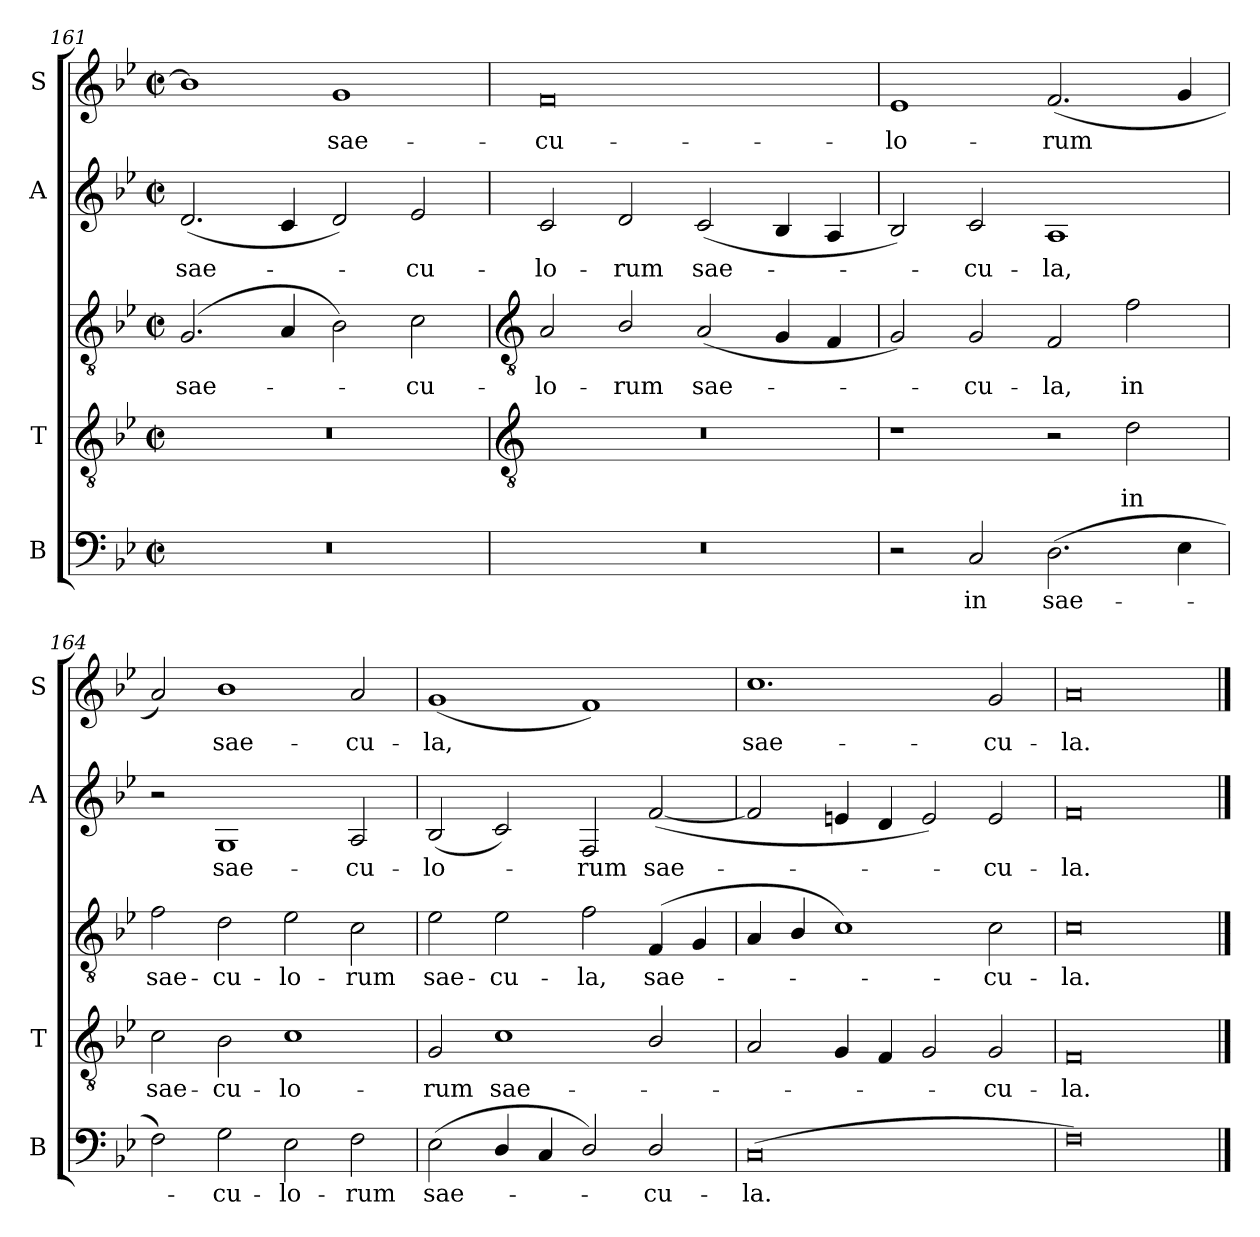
**kern	**text	**kern	**text	**kern	**text	**kern	**text	**kern	**text
*part4	*part4	*part3	*part3	*part3	*part3	*part2	*part2	*part1	*part1
*staff5	*staff5	*staff4	*staff4	*staff3	*staff3	*staff2	*staff2	*staff1	*staff1
*I"B	*	*I"T	*	*	*	*I"A	*	*I"S	*
*I'B	*	*I'T	*	*	*	*I'A	*	*I'S	*
*clefF4	*	*clefGv2	*	*clefGv2	*	*clefG2	*	*clefG2	*
*k[b-e-]	*	*k[b-e-]	*	*k[b-e-]	*	*k[b-e-]	*	*k[b-e-]	*
*B-:	*	*B-:	*	*B-:	*	*B-:	*	*B-:	*
*M4/2	*	*M4/2	*	*M4/2	*	*M4/2	*	*M4/2	*
*met(c|)	*	*met(c|)	*	*met(c|)	*	*met(c|)	*	*met(c|)	*
=161	=161	=161	=161	=161	=161	=161	=161	=161	=161
!	!	!	!	!	!LO:LY:b	!	!LO:LY:b	!	!
0r	.	0r	.	(<2.G	sae-	(<2.d	sae-	1b-]	.
.	.	.	.	4A	.	4c	.	.	.
!	!	!	!	!	!	!	!	!	!LO:LY:b
.	.	.	.	2B-)	.	2d)	.	1g	sae-
!	!	!	!	!	!LO:LY:b	!	!LO:LY:b	!	!
.	.	.	.	2c	cu-	2e-	cu-	.	.
!!LO:LB:g=z
=162	=162	=162	=162	=162	=162	=162	=162	=162	=162
*	*	*clefGv2	*	*clefGv2	*	*	*	*	*
!	!	!	!	!	!LO:LY:b	!	!LO:LY:b	!	!LO:LY:b
0r	.	0r	.	2A	-lo-	2c	-lo-	0f	-cu-
!	!	!	!	!	!LO:LY:b	!	!LO:LY:b	!	!
.	.	.	.	2B-/	-rum	2d	-rum	.	.
!	!	!	!	!	!LO:LY:b	!	!LO:LY:b	!	!
.	.	.	.	(<2A/	sae-	(<2c	sae-	.	.
.	.	.	.	4G	.	4B-	.	.	.
.	.	.	.	4F	.	4A	.	.	.
=163	=163	=163	=163	=163	=163	=163	=163	=163	=163
!	!	!	!	!	!	!	!	!	!LO:LY:b
2r	.	1r	.	2G)	.	2B-)	.	1e-	-lo-
!	!LO:LY:b	!	!	!	!LO:LY:b	!	!LO:LY:b	!	!
2C	in	.	.	2G	cu-	2c	cu-	.	.
!	!LO:LY:b	!	!	!	!LO:LY:b	!	!LO:LY:b	!	!LO:LY:b
(>2.D	sae-	2r	.	2F	-la,	1A	-la,	(<2.f	-rum
!	!	!	!LO:LY:b	!	!LO:LY:b	!	!	!	!
.	.	2d	in	2f	in	.	.	.	.
4E-	.	.	.	.	.	.	.	4g	.
=164	=164	=164	=164	=164	=164	=164	=164	=164	=164
!	!	!	!LO:LY:b	!	!LO:LY:b	!	!	!	!
2F)	.	2c	sae-	2f	sae-	2r	.	2a)	.
!	!LO:LY:b	!	!LO:LY:b	!	!LO:LY:b	!	!LO:LY:b	!	!LO:LY:b
2G	cu-	2B-	-cu-	2d	-cu-	1G	sae-	1b-	sae-
!	!LO:LY:b	!	!LO:LY:b	!	!LO:LY:b	!	!	!	!
2E-	-lo-	1c	-lo-	2e-	-lo-	.	.	.	.
!	!LO:LY:b	!	!	!	!LO:LY:b	!	!LO:LY:b	!	!LO:LY:b
2F	-rum	.	.	2c	-rum	2A	-cu-	2a/	-cu-
=165	=165	=165	=165	=165	=165	=165	=165	=165	=165
!	!LO:LY:b	!	!LO:LY:b	!	!LO:LY:b	!	!LO:LY:b	!	!LO:LY:b
(<2E-	sae-	2G	rum	2e-	-sae-	(<2B-	-lo-	(<1g	-la,
!	!	!	!LO:LY:b	!	!LO:LY:b	!	!	!	!
4D/	.	1c	sae-	2e-	-cu-	2c)	.	.	.
4C	.	.	.	.	.	.	.	.	.
!	!	!	!	!	!LO:LY:b	!	!LO:LY:b	!	!
2D/)	.	.	.	2f	-la,	2F	rum	1f)	.
!	!LO:LY:b	!	!	!	!LO:LY:b	!	!LO:LY:b	!	!
2D/	cu-	2B-/	.	(<4F	sae-	(<[2f	sae-	.	.
.	.	.	.	4G/	.	.	.	.	.
=166	=166	=166	=166	=166	=166	=166	=166	=166	=166
!	!LO:LY:b	!	!	!	!	!	!	!	!LO:LY:b
(<0C	-la.	2A/	.	4A	.	2f]	.	1.cc	sae-
.	.	.	.	4B-/	.	.	.	.	.
.	.	4G	.	1c)	.	4en	.	.	.
.	.	4F	.	.	.	4d	.	.	.
.	.	2G	.	.	.	2e)	.	.	.
!	!	!	!LO:LY:b	!	!LO:LY:b	!	!LO:LY:b	!	!LO:LY:b
.	.	2G	-cu-	2c	cu-	2e	cu-	2g	-cu-
=167	=167	=167	=167	=167	=167	=167	=167	=167	=167
!	!	!	!LO:LY:b	!	!LO:LY:b	!	!LO:LY:b	!	!LO:LY:b
0F)	.	0F	la.	0c	-la.	0f	-la.	0a	-la.
==	==	==	==	==	==	==	==	==	==
*-	*-	*-	*-	*-	*-	*-	*-	*-	*-
